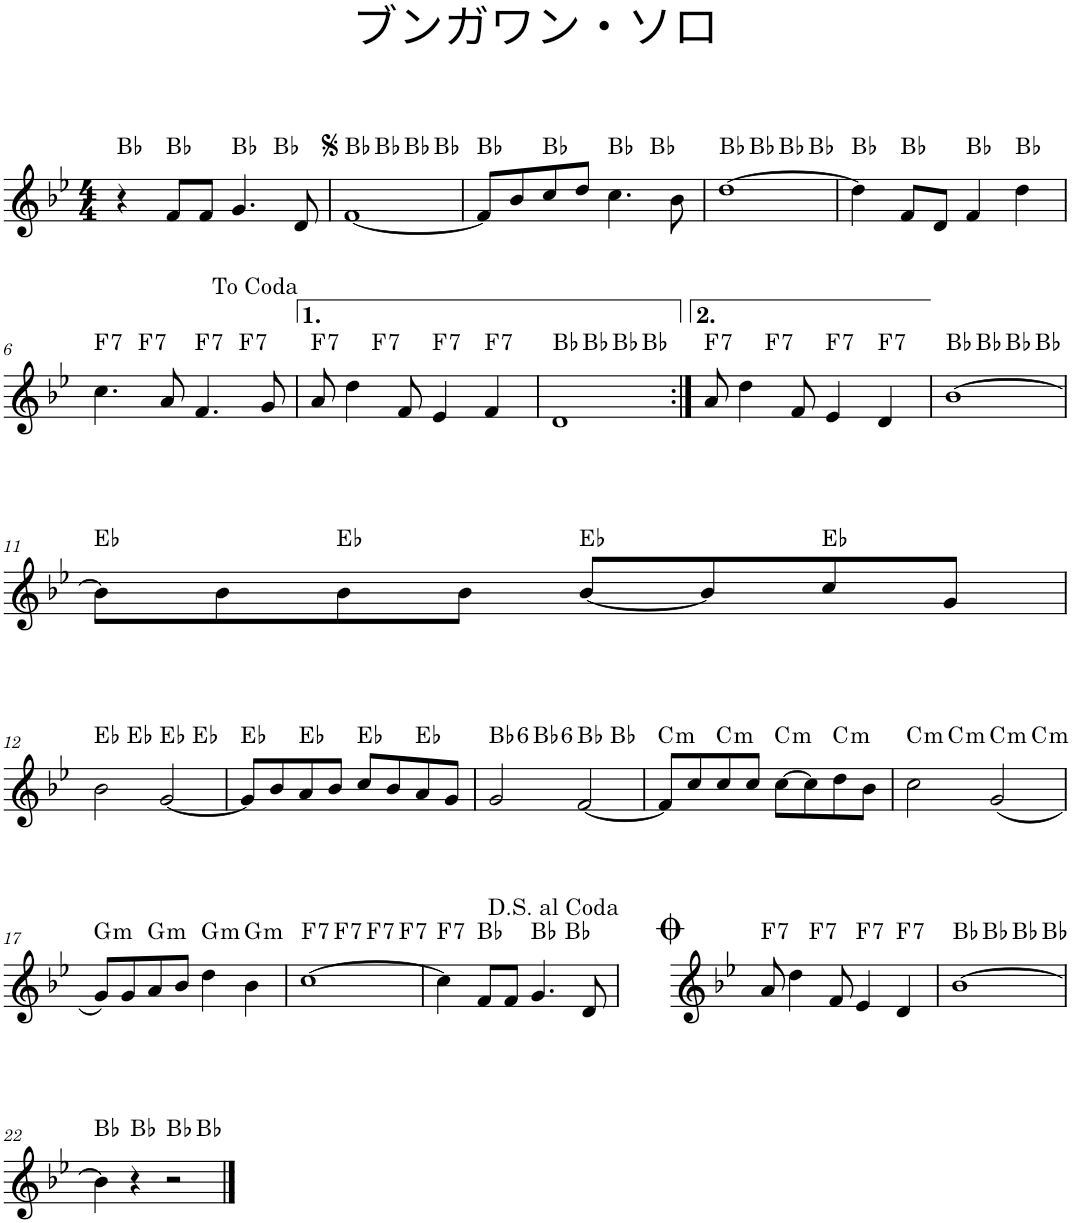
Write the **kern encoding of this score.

**kern	**harte
*part1	*part1
*staff1	*
*I"Piano	*
*I'Pno.	*
*clefG2	*
*k[b-e-]	*
*M4/4	*
=1	=1
*^	*
4r	2.ryy	Bb:maj
8f/L	.	Bb:maj
8f/J	.	.
4.g/	.	Bb:maj
.	4ryy	Bb:maj
8d/	.	.
=2	=2	=2
*^	*^	*
[<1f	4ryy	2ryy	2.ryy	Bb:maj
.	2.ryy	.	.	Bb:maj
.	.	2ryy	.	Bb:maj
.	.	.	4ryy	Bb:maj
*	*v	*v	*v	*
=3	=3	=3
8f/L]	2.ryy	Bb:maj
8b-/	.	.
8cc/	.	Bb:maj
8dd/J	.	.
4.cc\	.	Bb:maj
.	4ryy	Bb:maj
8b-\	.	.
=4	=4	=4
*^	*^	*
[>1dd	4ryy	2ryy	2.ryy	Bb:maj
.	2.ryy	.	.	Bb:maj
.	.	2ryy	.	Bb:maj
.	.	.	4ryy	Bb:maj
*v	*v	*v	*v	*
=5	=5
4dd\]	Bb:maj
8f/L	Bb:maj
8d/J	.
4f/	Bb:maj
4dd\	Bb:maj
!!LO:LB:g=z
=6	=6
!	!LO:H:kt=7
*^	*
*	*^	*
4.cc\	4ryy	2.ryy	F:7
!	!	!	!LO:H:kt=7
.	2.ryy	.	F:7
8a/	.	.	.
!	!	!	!LO:H:kt=7
4.f/	.	.	F:7
!	!	!	!LO:H:kt=7
.	.	4ryy	F:7
8g/	.	.	.
=7	=7	=7	=7
!	!	!	!LO:H:kt=7
*	*v	*v	*
8a/	4ryy	F:7
4dd\	.	.
!	!	!LO:H:kt=7
.	2.ryy	F:7
8f/	.	.
!	!	!LO:H:kt=7
4e-/	.	F:7
!	!	!LO:H:kt=7
4f/	.	F:7
=8	=8	=8
*^	*^	*
1d	4ryy	2ryy	2.ryy	Bb:maj
.	2.ryy	.	.	Bb:maj
.	.	2ryy	.	Bb:maj
.	.	.	4ryy	Bb:maj
=9:|!	=9:|!	=9:|!	=9:|!	=9:|!
!	!	!	!	!LO:H:kt=7
*	*v	*v	*v	*
8a/	4ryy	F:7
4dd\	.	.
!	!	!LO:H:kt=7
.	2.ryy	F:7
8f/	.	.
!	!	!LO:H:kt=7
4e-/	.	F:7
!	!	!LO:H:kt=7
4d/	.	F:7
=10	=10	=10
*^	*^	*
[>1b-	4ryy	2ryy	2.ryy	Bb:maj
.	2.ryy	.	.	Bb:maj
.	.	2ryy	.	Bb:maj
.	.	.	4ryy	Bb:maj
*v	*v	*v	*v	*
!!LO:LB:g=z
=11	=11
8b-\L]	Eb:maj
8b-\	.
8b-\	Eb:maj
8b-\J	.
[<8b-/L	Eb:maj
8b-/]	.
8cc/	Eb:maj
8g/J	.
!!LO:LB:g=z
=12	=12
*^	*
*	*^	*
2b-\	4ryy	2.ryy	Eb:maj
.	2.ryy	.	Eb:maj
[<2g/	.	.	Eb:maj
.	.	4ryy	Eb:maj
*v	*v	*v	*
=13	=13
8g/L]	Eb:maj
8b-/	.
8a/	Eb:maj
8b-/J	.
8cc/L	Eb:maj
8b-/	.
8a/	Eb:maj
8g/J	.
=14	=14
!	!LO:H:kt=6
*^	*
*	*^	*
2g/	4ryy	2.ryy	Bb:maj6
!	!	!	!LO:H:kt=6
.	2.ryy	.	Bb:maj6
[<2f/	.	.	Bb:maj
.	.	4ryy	Bb:maj
=15	=15	=15	=15
!	!	!	!LO:H:kt=m
*v	*v	*v	*
8f/L]	C:min
8cc/	.
!	!LO:H:kt=m
8cc/	C:min
8cc/J	.
!	!LO:H:kt=m
[>8cc\L	C:min
8cc\]	.
!	!LO:H:kt=m
8dd\	C:min
8b-\J	.
=16	=16
!	!LO:H:kt=m
*^	*
*	*^	*
2cc\	4ryy	2.ryy	C:min
!	!	!	!LO:H:kt=m
.	2.ryy	.	C:min
!	!	!	!LO:H:kt=m
(<2g/	.	.	C:min
!	!	!	!LO:H:kt=m
.	.	4ryy	C:min
!!LO:LB:g=z	!!	!!
=17	=17	=17	=17
!	!	!	!LO:H:kt=m
*v	*v	*v	*
8g/L)	G:min
8g/	.
!	!LO:H:kt=m
8a/	G:min
8b-/J	.
!	!LO:H:kt=m
4dd\	G:min
!	!LO:H:kt=m
4b-\	G:min
=18	=18
!	!LO:H:kt=7
*^	*
*	*^	*
*	*	*^	*
[>1cc	4ryy	2ryy	2.ryy	F:7
!	!	!	!	!LO:H:kt=7
.	2.ryy	.	.	F:7
!	!	!	!	!LO:H:kt=7
.	.	2ryy	.	F:7
!	!	!	!	!LO:H:kt=7
.	.	.	4ryy	F:7
=19	=19	=19	=19	=19
!	!	!	!	!LO:H:kt=7
*	*v	*v	*v	*
4cc\]	2.ryy	F:7
8f/L	.	Bb:maj
8f/J	.	.
4.g/	.	Bb:maj
.	4ryy	Bb:maj
8d/	.	.
=20	=20	=20
!	!	!LO:H:kt=7
8a/	4ryy	F:7
4dd\	.	.
!	!	!LO:H:kt=7
.	2.ryy	F:7
8f/	.	.
!	!	!LO:H:kt=7
4e-/	.	F:7
!	!	!LO:H:kt=7
4d/	.	F:7
=21	=21	=21
*^	*^	*
[>1b-	4ryy	2ryy	2.ryy	Bb:maj
.	2.ryy	.	.	Bb:maj
.	.	2ryy	.	Bb:maj
.	.	.	4ryy	Bb:maj
*	*v	*v	*v	*
!!LO:LB:g=z
=22	=22	=22
4b-\]	2.ryy	Bb:maj
4r	.	Bb:maj
2r	.	Bb:maj
.	4ryy	Bb:maj
*v	*v	*
==	==
*-	*-
